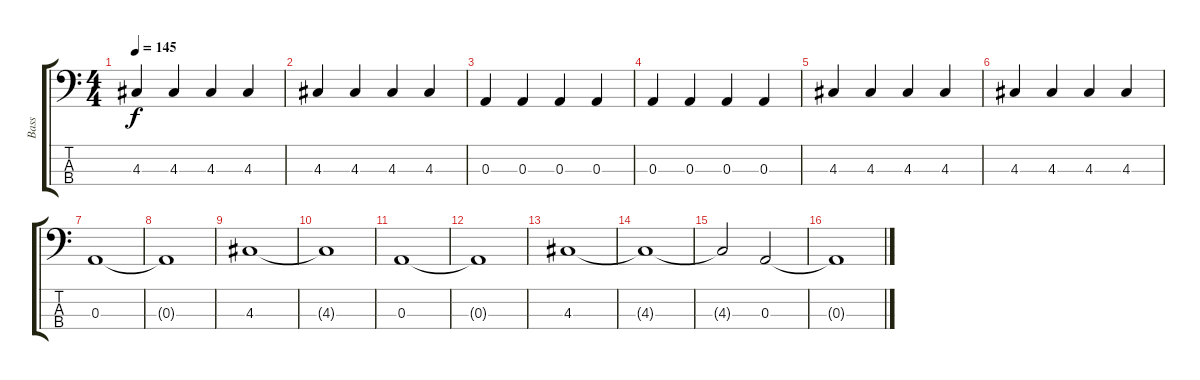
\track ("Bass" "Bass") {instrument electricbasspick}
\staff {score tabs}
\tuning (G2 D2 A1 E1) {hide}
\ts (4 4)
\tempo 145
\clef f4
\ks c
4.3.4{dy f} 4.3.4 4.3.4 4.3.4 |
4.3.4 4.3.4 4.3.4 4.3.4 |
0.3.4 0.3.4 0.3.4 0.3.4 |
0.3.4 0.3.4 0.3.4 0.3.4 |
4.3.4 4.3.4 4.3.4 4.3.4 |
4.3.4 4.3.4 4.3.4 4.3.4 |
0.3.1 |
0.3{t}.1 |
4.3.1 |
4.3{t}.1 |
0.3.1 |
0.3{t}.1 |
4.3.1 |
4.3{t}.1 |
4.3{t}.2 0.3.2 |
0.3{t}.1
